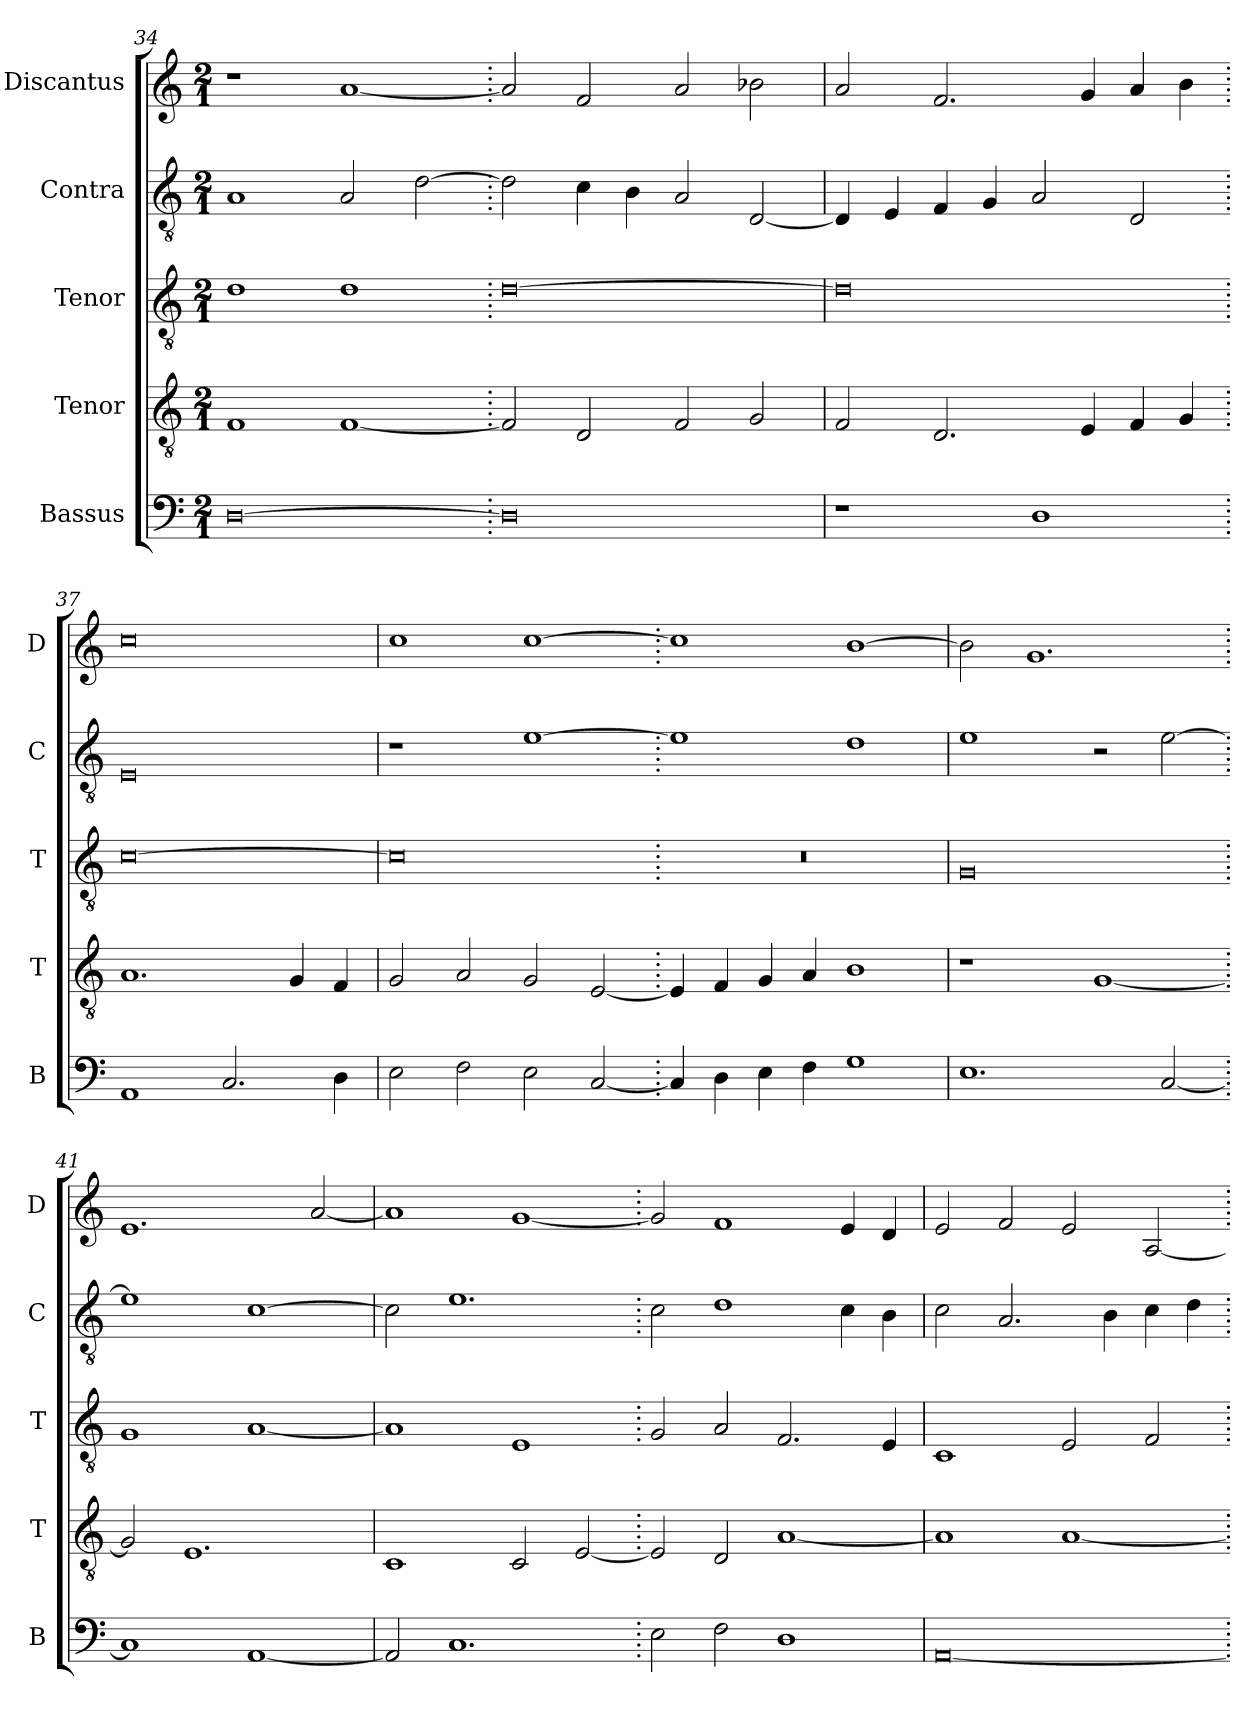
**kern	**kern	**kern	**kern	**kern
*part5	*part4	*part3	*part2	*part1
*staff5	*staff4	*staff3	*staff2	*staff1
*I"Bassus	*I"Tenor	*I"Tenor	*I"Contra	*I"Discantus
*I'B	*I'T	*I'T	*I'C	*I'D
*clefF4	*clefGv2	*clefGv2	*clefGv2	*clefG2
*k[]	*k[]	*k[]	*k[]	*k[]
*M2/1	*M2/1	*M2/1	*M2/1	*M2/1
=34	=34	=34	=34	=34
[0D	1F	1d	1A	1r
.	[1F	1d	2A/	[1a
.	.	.	[2d\	.
=35.	=35.	=35.	=35.	=35.
0D]	2F/]	[0d	2d\]	2a/]
.	2D/	.	4c\	2f/
.	.	.	4B\	.
.	2F/	.	2A/	2a/
.	2G/	.	[2D/	2b-X\
=36	=36	=36	=36	=36
1r	2F/	0d]	4D/]	2a/
.	.	.	4E/	.
.	2.D/	.	4F/	2.f/
.	.	.	4G/	.
1D	.	.	2A/	.
.	4E/	.	.	4g/
.	4F/	.	2D/	4a/
.	4G/	.	.	4b\
=37.	=37.	=37.	=37.	=37.
1AA	1.A	[0c	0E	0cc
2.C/	.	.	.	.
.	4G/	.	.	.
4D\	4F/	.	.	.
=38	=38	=38	=38	=38
2E\	2G/	0c]	1r	1cc
2F\	2A/	.	.	.
2E\	2G/	.	[1e	[1cc
[2C/	[2E/	.	.	.
=39.	=39.	=39.	=39.	=39.
4C/]	4E/]	0r	1e]	1cc]
4D\	4F/	.	.	.
4E\	4G/	.	.	.
4F\	4A/	.	.	.
1G	1B	.	1d	[1b
=40	=40	=40	=40	=40
1.E	1r	0G	1e	2b\]
.	.	.	.	1.g
.	[1G	.	2r	.
[2C/	.	.	[2e\	.
=41.	=41.	=41.	=41.	=41.
1C]	2G/]	1G	1e]	1.e
.	1.E	.	.	.
[1AA	.	[1A	[1c	.
.	.	.	.	[2a/
=42	=42	=42	=42	=42
2AA/]	1C	1A]	2c\]	1a]
1.C	.	.	1.e	.
.	2C/	1E	.	[1g
.	[2E/	.	.	.
=43.	=43.	=43.	=43.	=43.
2E\	2E/]	2G/	2c\	2g/]
2F\	2D/	2A/	1d	1f
1D	[1A	2.F/	.	.
.	.	.	4c\	4e/
.	.	4E/	4B\	4d/
=44	=44	=44	=44	=44
[0AA	1A]	1C	2c\	2e/
.	.	.	2.A/	2f/
.	[1A	2E/	.	2e/
.	.	.	4B\	.
.	.	2F/	4c\	[2A/
.	.	.	4d\	.
=.	=.	=.	=.	=.
*-	*-	*-	*-	*-
